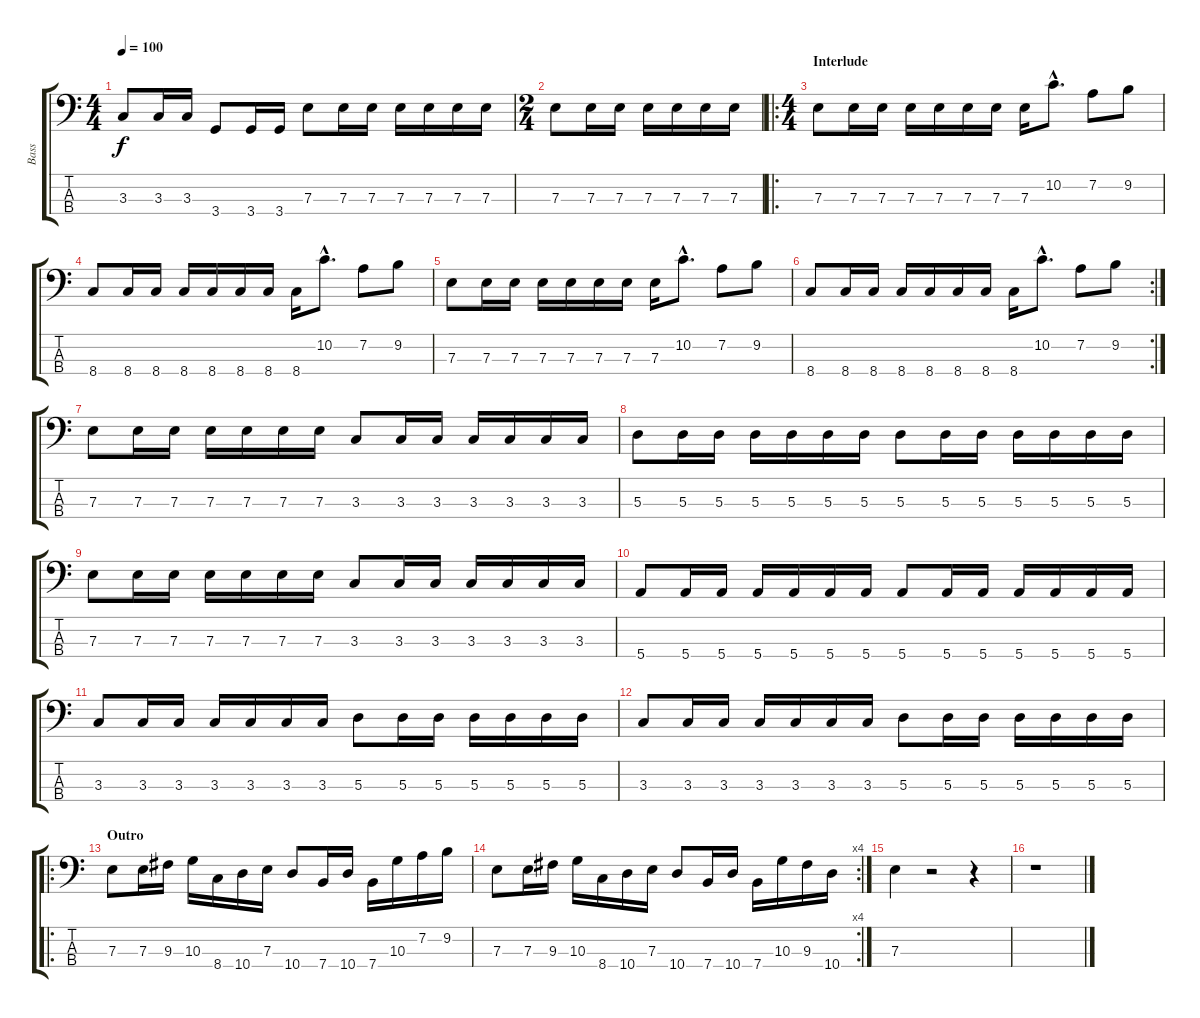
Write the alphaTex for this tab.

\track ("Bass" "Bass") {instrument electricbassfinger}
\staff {score tabs}
\tuning (G2 D2 A1 E1) {hide}
\ts (4 4)
\tempo 100
\clef f4
\ks c
3.3.8{dy f} 3.3.16 3.3.16 3.4.8 3.4.16 3.4.16 7.3.8 7.3.16 7.3.16 7.3.16 7.3.16 7.3.16 7.3.16 |
\ts (2 4)
7.3.8 7.3.16 7.3.16 7.3.16 7.3.16 7.3.16 7.3.16 |
\ro
\ts (4 4)
\section ("" "Interlude")
7.3.8 7.3.16 7.3.16 7.3.16 7.3.16 7.3.16 7.3.16 7.3.16 10.2{hac}.8{d} 7.2.8 9.2.8 |
8.4.8 8.4.16 8.4.16 8.4.16 8.4.16 8.4.16 8.4.16 8.4.16 10.2{hac}.8{d} 7.2.8 9.2.8 |
7.3.8 7.3.16 7.3.16 7.3.16 7.3.16 7.3.16 7.3.16 7.3.16 10.2{hac}.8{d} 7.2.8 9.2.8 |
\rc 2
8.4.8 8.4.16 8.4.16 8.4.16 8.4.16 8.4.16 8.4.16 8.4.16 10.2{hac}.8{d} 7.2.8 9.2.8 |
7.3.8 7.3.16 7.3.16 7.3.16 7.3.16 7.3.16 7.3.16 3.3.8 3.3.16 3.3.16 3.3.16 3.3.16 3.3.16 3.3.16 |
5.3.8 5.3.16 5.3.16 5.3.16 5.3.16 5.3.16 5.3.16 5.3.8 5.3.16 5.3.16 5.3.16 5.3.16 5.3.16 5.3.16 |
7.3.8 7.3.16 7.3.16 7.3.16 7.3.16 7.3.16 7.3.16 3.3.8 3.3.16 3.3.16 3.3.16 3.3.16 3.3.16 3.3.16 |
5.4.8 5.4.16 5.4.16 5.4.16 5.4.16 5.4.16 5.4.16 5.4.8 5.4.16 5.4.16 5.4.16 5.4.16 5.4.16 5.4.16 |
3.3.8 3.3.16 3.3.16 3.3.16 3.3.16 3.3.16 3.3.16 5.3.8 5.3.16 5.3.16 5.3.16 5.3.16 5.3.16 5.3.16 |
3.3.8 3.3.16 3.3.16 3.3.16 3.3.16 3.3.16 3.3.16 5.3.8 5.3.16 5.3.16 5.3.16 5.3.16 5.3.16 5.3.16 |
\ro
\section ("" "Outro")
7.3.8 7.3.16 9.3.16 10.3.16 8.4.16 10.4.16 7.3.16 10.4.8 7.4.16 10.4.16 7.4.16 10.3.16 7.2.16 9.2.16 |
\rc 4
7.3.8 7.3.16 9.3.16 10.3.16 8.4.16 10.4.16 7.3.16 10.4.8 7.4.16 10.4.16 7.4.16 10.3.16 9.3.16 10.4.16 |
7.3.4 r.2 r.4 |
r.1
